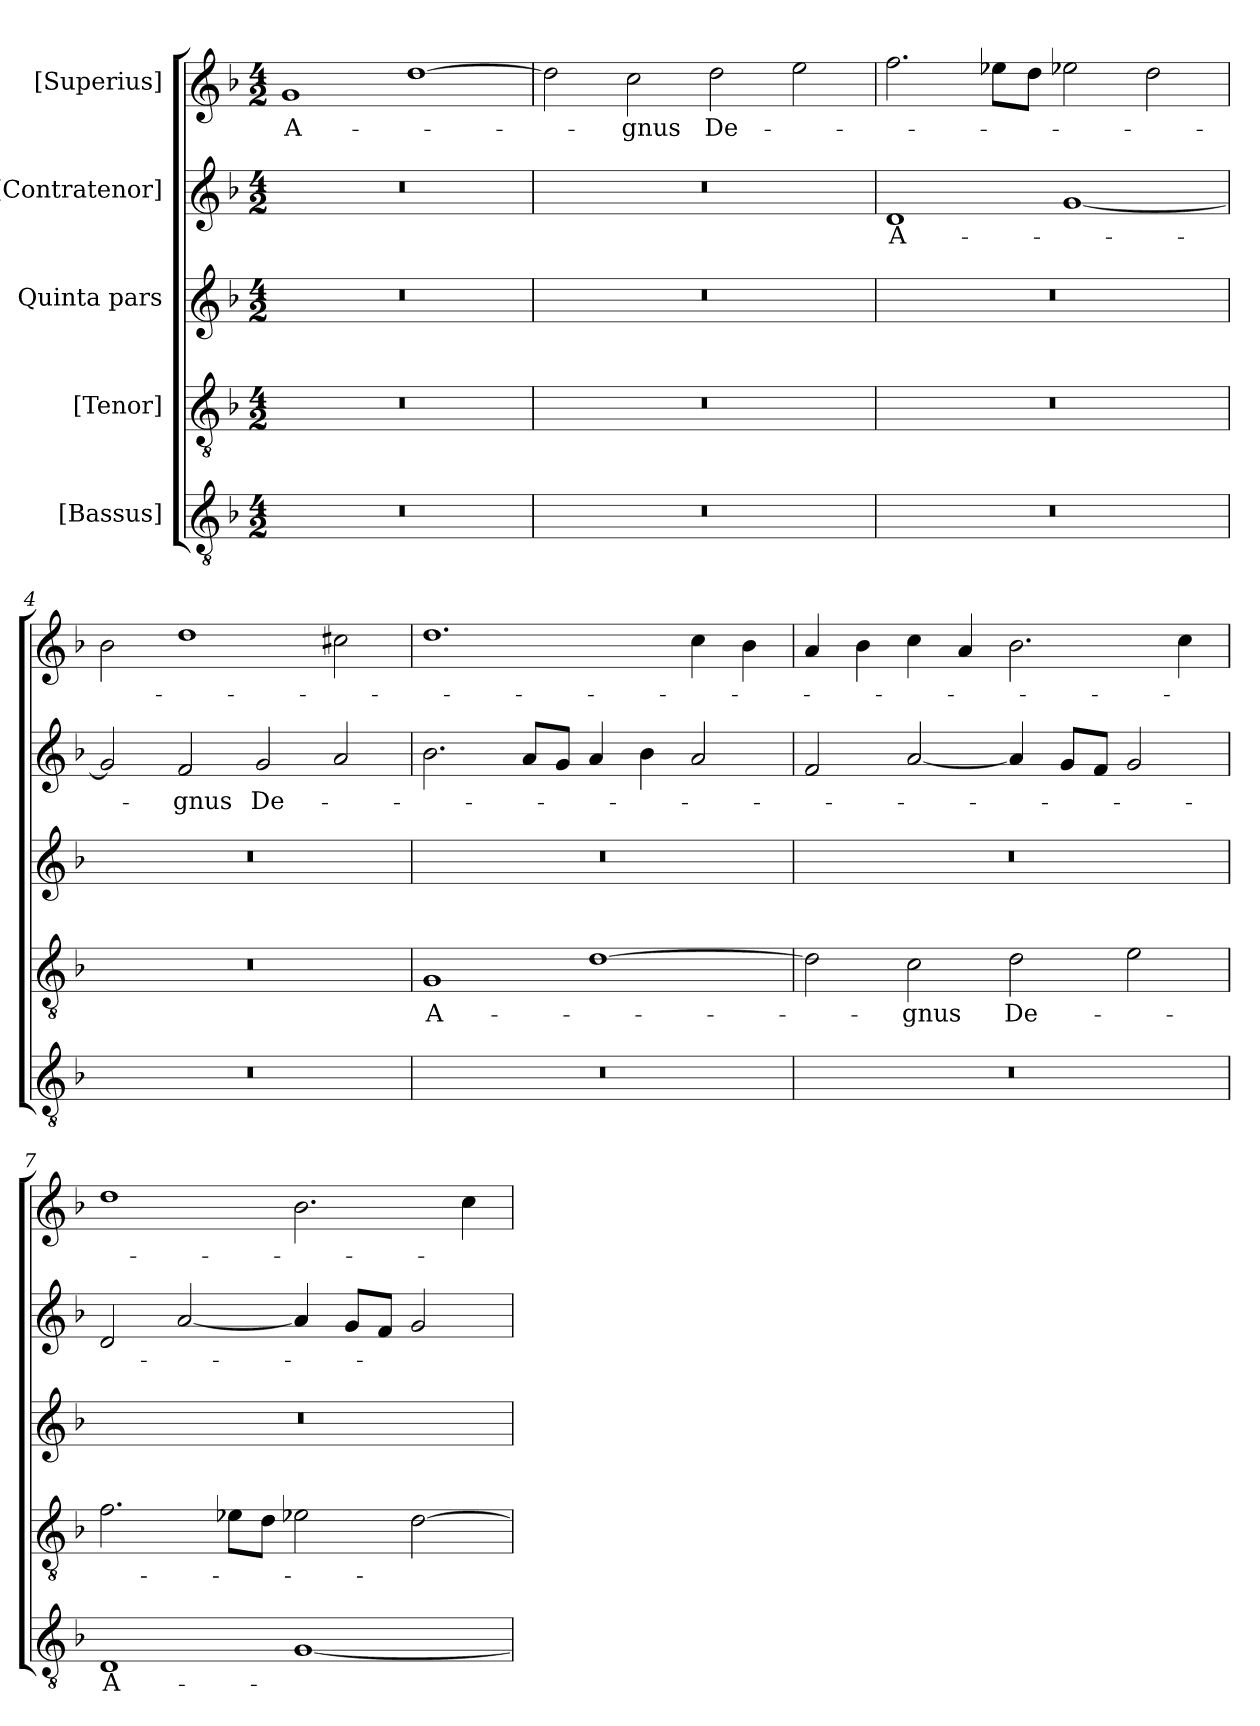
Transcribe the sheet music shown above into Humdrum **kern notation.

**kern	**text	**kern	**text	**kern	**kern	**text	**kern	**text
*part5	*part5	*part4	*part4	*part3	*part2	*part2	*part1	*part1
*staff5	*staff5	*staff4	*staff4	*staff3	*staff2	*staff2	*staff1	*staff1
*I"[Bassus]	*	*I"[Tenor]	*	*I"Quinta pars	*I"[Contratenor]	*	*I"[Superius]	*
*clefGv2	*	*clefGv2	*	*clefG2	*clefG2	*	*clefG2	*
*k[b-]	*	*k[b-]	*	*k[b-]	*k[b-]	*	*k[b-]	*
*M4/2	*	*M4/2	*	*M4/2	*M4/2	*	*M4/2	*
=1	=1	=1	=1	=1	=1	=1	=1	=1
0r	.	0r	.	0r	0r	.	1g/	A-
.	.	.	.	.	.	.	[1dd\	.
=2	=2	=2	=2	=2	=2	=2	=2	=2
0r	.	0r	.	0r	0r	.	2dd\]	.
.	.	.	.	.	.	.	2cc\	-gnus
.	.	.	.	.	.	.	2dd\	De-
.	.	.	.	.	.	.	2ee\	.
=3	=3	=3	=3	=3	=3	=3	=3	=3
0r	.	0r	.	0r	1d/	A-	2.ff\	.
.	.	.	.	.	.	.	8ee-X\L	.
.	.	.	.	.	.	.	8dd\J	.
.	.	.	.	.	[1g/	.	2ee-X\	.
.	.	.	.	.	.	.	2dd\	.
=4	=4	=4	=4	=4	=4	=4	=4	=4
0r	.	0r	.	0r	2g/]	.	2b-\	.
.	.	.	.	.	2f/	-gnus	1dd\	.
.	.	.	.	.	2g/	De-	.	.
.	.	.	.	.	2a/	.	2cc#X\	.
=5	=5	=5	=5	=5	=5	=5	=5	=5
0r	.	1G/	A-	0r	2.b-\	.	1.dd\	.
.	.	.	.	.	8a/L	.	.	.
.	.	.	.	.	8g/J	.	.	.
.	.	[1d\	.	.	4a/	.	.	.
.	.	.	.	.	4b-\	.	.	.
.	.	.	.	.	2a/	.	4cc\	.
.	.	.	.	.	.	.	4b-\	.
=6	=6	=6	=6	=6	=6	=6	=6	=6
0r	.	2d\]	.	0r	2f/	.	4a/	.
.	.	.	.	.	.	.	4b-\	.
.	.	2c\	-gnus	.	[2a/	.	4cc\	.
.	.	.	.	.	.	.	4a/	.
.	.	2d\	De-	.	4a/]	.	2.b-\	.
.	.	.	.	.	8g/L	.	.	.
.	.	.	.	.	8f/J	.	.	.
.	.	2e\	.	.	2g/	.	.	.
.	.	.	.	.	.	.	4cc\	.
=7	=7	=7	=7	=7	=7	=7	=7	=7
1D/	A-	2.f\	.	0r	2d/	.	1dd\	.
.	.	.	.	.	[2a/	.	.	.
.	.	8e-X\L	.	.	.	.	.	.
.	.	8d\J	.	.	.	.	.	.
[1G/	.	2e-X\	.	.	4a/]	.	2.b-\	.
.	.	.	.	.	8g/L	.	.	.
.	.	.	.	.	8f/J	.	.	.
.	.	[2d\	.	.	2g/	.	.	.
.	.	.	.	.	.	.	4cc\	.
=	=	=	=	=	=	=	=	=
*-	*-	*-	*-	*-	*-	*-	*-	*-
